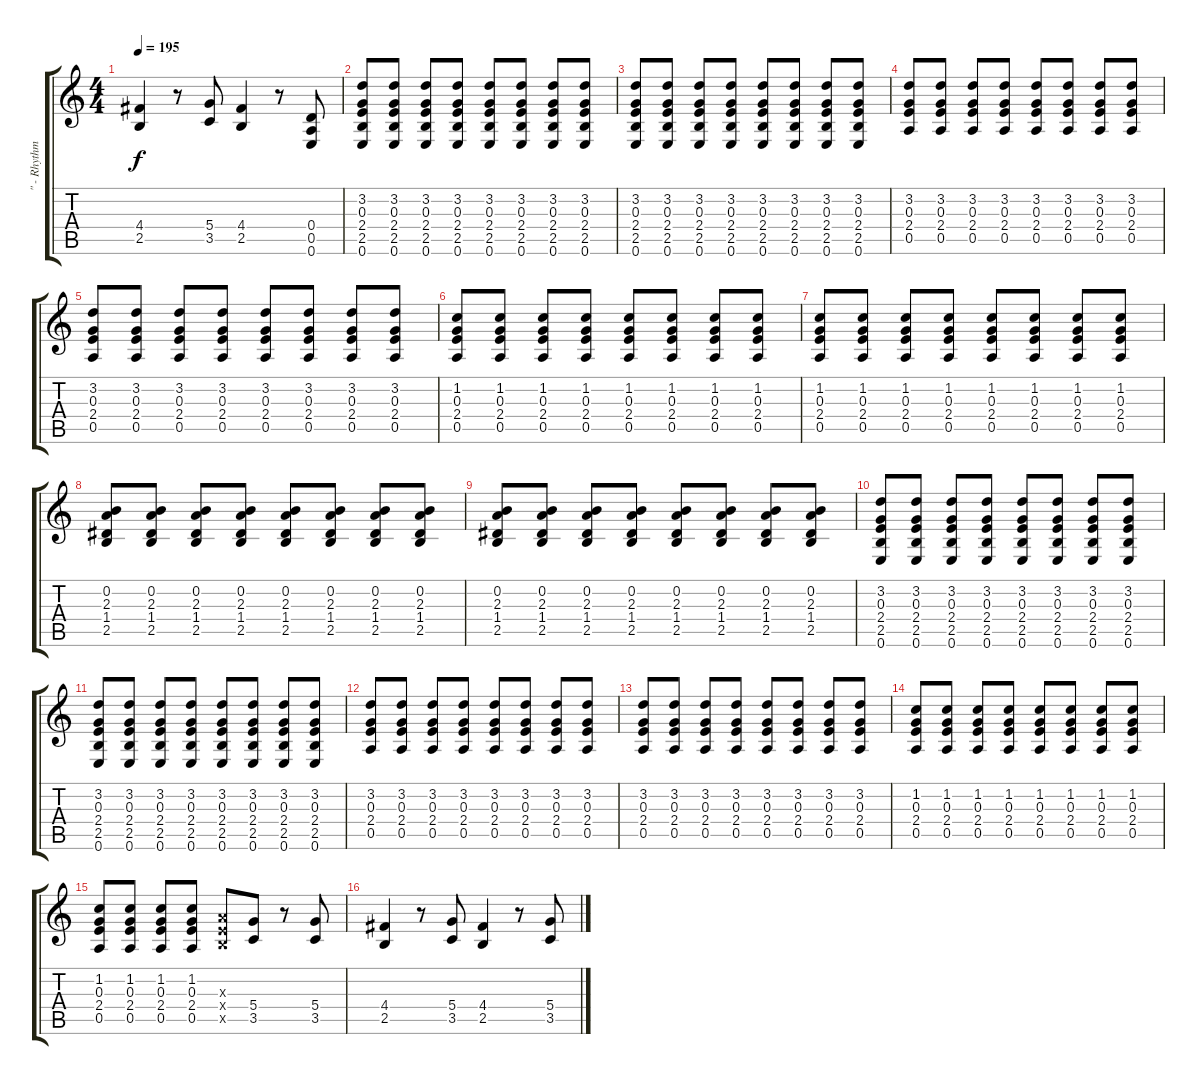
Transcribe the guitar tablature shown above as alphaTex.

\track ("\" - Rhythm Guitar (Right)" "\" - Rhythm") {instrument distortionguitar}
\staff {score tabs}
\tuning (E4 B3 G3 D3 A2 E2) {hide}
\ts (4 4)
\tempo 195
\clef g2
\ks c
(4.4 2.5).4{dy f} r.8 (5.4 3.5).8 (4.4 2.5).4 r.8 (0.4 0.5 0.6).8 |
(3.2 0.3 2.4 2.5 0.6).8 (3.2 0.3 2.4 2.5 0.6).8 (3.2 0.3 2.4 2.5 0.6).8 (3.2 0.3 2.4 2.5 0.6).8 (3.2 0.3 2.4 2.5 0.6).8 (3.2 0.3 2.4 2.5 0.6).8 (3.2 0.3 2.4 2.5 0.6).8 (3.2 0.3 2.4 2.5 0.6).8 |
(3.2 0.3 2.4 2.5 0.6).8 (3.2 0.3 2.4 2.5 0.6).8 (3.2 0.3 2.4 2.5 0.6).8 (3.2 0.3 2.4 2.5 0.6).8 (3.2 0.3 2.4 2.5 0.6).8 (3.2 0.3 2.4 2.5 0.6).8 (3.2 0.3 2.4 2.5 0.6).8 (3.2 0.3 2.4 2.5 0.6).8 |
(3.2 0.3 2.4 0.5).8 (3.2 0.3 2.4 0.5).8 (3.2 0.3 2.4 0.5).8 (3.2 0.3 2.4 0.5).8 (3.2 0.3 2.4 0.5).8 (3.2 0.3 2.4 0.5).8 (3.2 0.3 2.4 0.5).8 (3.2 0.3 2.4 0.5).8 |
(3.2 0.3 2.4 0.5).8 (3.2 0.3 2.4 0.5).8 (3.2 0.3 2.4 0.5).8 (3.2 0.3 2.4 0.5).8 (3.2 0.3 2.4 0.5).8 (3.2 0.3 2.4 0.5).8 (3.2 0.3 2.4 0.5).8 (3.2 0.3 2.4 0.5).8 |
(1.2 0.3 2.4 0.5).8 (1.2 0.3 2.4 0.5).8 (1.2 0.3 2.4 0.5).8 (1.2 0.3 2.4 0.5).8 (1.2 0.3 2.4 0.5).8 (1.2 0.3 2.4 0.5).8 (1.2 0.3 2.4 0.5).8 (1.2 0.3 2.4 0.5).8 |
(1.2 0.3 2.4 0.5).8 (1.2 0.3 2.4 0.5).8 (1.2 0.3 2.4 0.5).8 (1.2 0.3 2.4 0.5).8 (1.2 0.3 2.4 0.5).8 (1.2 0.3 2.4 0.5).8 (1.2 0.3 2.4 0.5).8 (1.2 0.3 2.4 0.5).8 |
(0.2 2.3 1.4 2.5).8 (0.2 2.3 1.4 2.5).8 (0.2 2.3 1.4 2.5).8 (0.2 2.3 1.4 2.5).8 (0.2 2.3 1.4 2.5).8 (0.2 2.3 1.4 2.5).8 (0.2 2.3 1.4 2.5).8 (0.2 2.3 1.4 2.5).8 |
(0.2 2.3 1.4 2.5).8 (0.2 2.3 1.4 2.5).8 (0.2 2.3 1.4 2.5).8 (0.2 2.3 1.4 2.5).8 (0.2 2.3 1.4 2.5).8 (0.2 2.3 1.4 2.5).8 (0.2 2.3 1.4 2.5).8 (0.2 2.3 1.4 2.5).8 |
(3.2 0.3 2.4 2.5 0.6).8 (3.2 0.3 2.4 2.5 0.6).8 (3.2 0.3 2.4 2.5 0.6).8 (3.2 0.3 2.4 2.5 0.6).8 (3.2 0.3 2.4 2.5 0.6).8 (3.2 0.3 2.4 2.5 0.6).8 (3.2 0.3 2.4 2.5 0.6).8 (3.2 0.3 2.4 2.5 0.6).8 |
(3.2 0.3 2.4 2.5 0.6).8 (3.2 0.3 2.4 2.5 0.6).8 (3.2 0.3 2.4 2.5 0.6).8 (3.2 0.3 2.4 2.5 0.6).8 (3.2 0.3 2.4 2.5 0.6).8 (3.2 0.3 2.4 2.5 0.6).8 (3.2 0.3 2.4 2.5 0.6).8 (3.2 0.3 2.4 2.5 0.6).8 |
(3.2 0.3 2.4 0.5).8 (3.2 0.3 2.4 0.5).8 (3.2 0.3 2.4 0.5).8 (3.2 0.3 2.4 0.5).8 (3.2 0.3 2.4 0.5).8 (3.2 0.3 2.4 0.5).8 (3.2 0.3 2.4 0.5).8 (3.2 0.3 2.4 0.5).8 |
(3.2 0.3 2.4 0.5).8 (3.2 0.3 2.4 0.5).8 (3.2 0.3 2.4 0.5).8 (3.2 0.3 2.4 0.5).8 (3.2 0.3 2.4 0.5).8 (3.2 0.3 2.4 0.5).8 (3.2 0.3 2.4 0.5).8 (3.2 0.3 2.4 0.5).8 |
(1.2 0.3 2.4 0.5).8 (1.2 0.3 2.4 0.5).8 (1.2 0.3 2.4 0.5).8 (1.2 0.3 2.4 0.5).8 (1.2 0.3 2.4 0.5).8 (1.2 0.3 2.4 0.5).8 (1.2 0.3 2.4 0.5).8 (1.2 0.3 2.4 0.5).8 |
(1.2 0.3 2.4 0.5).8 (1.2 0.3 2.4 0.5).8 (1.2 0.3 2.4 0.5).8 (1.2 0.3 2.4 0.5).8 (2.3{x} 2.4{x} 2.5{x}).8 (5.4 3.5).8 r.8 (5.4 3.5).8 |
(4.4 2.5).4 r.8 (5.4 3.5).8 (4.4 2.5).4 r.8 (5.4 3.5).8
